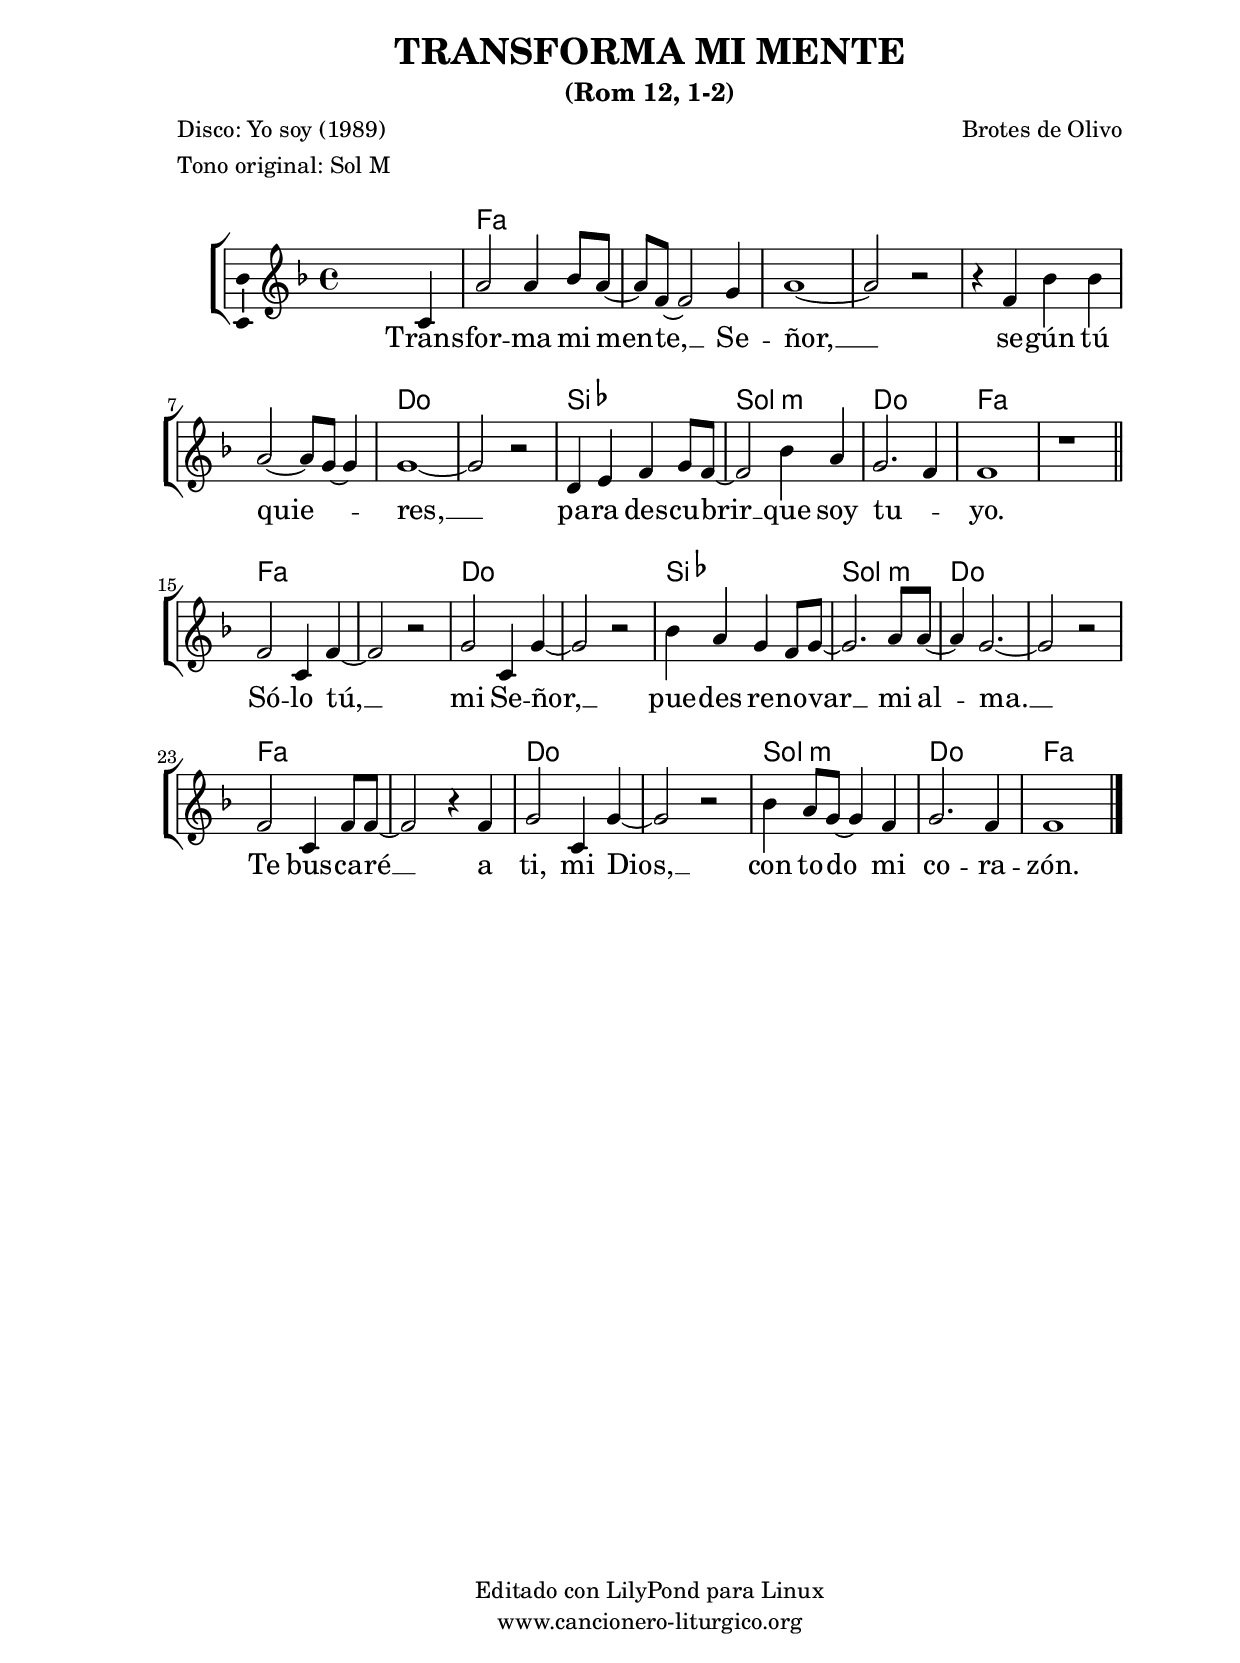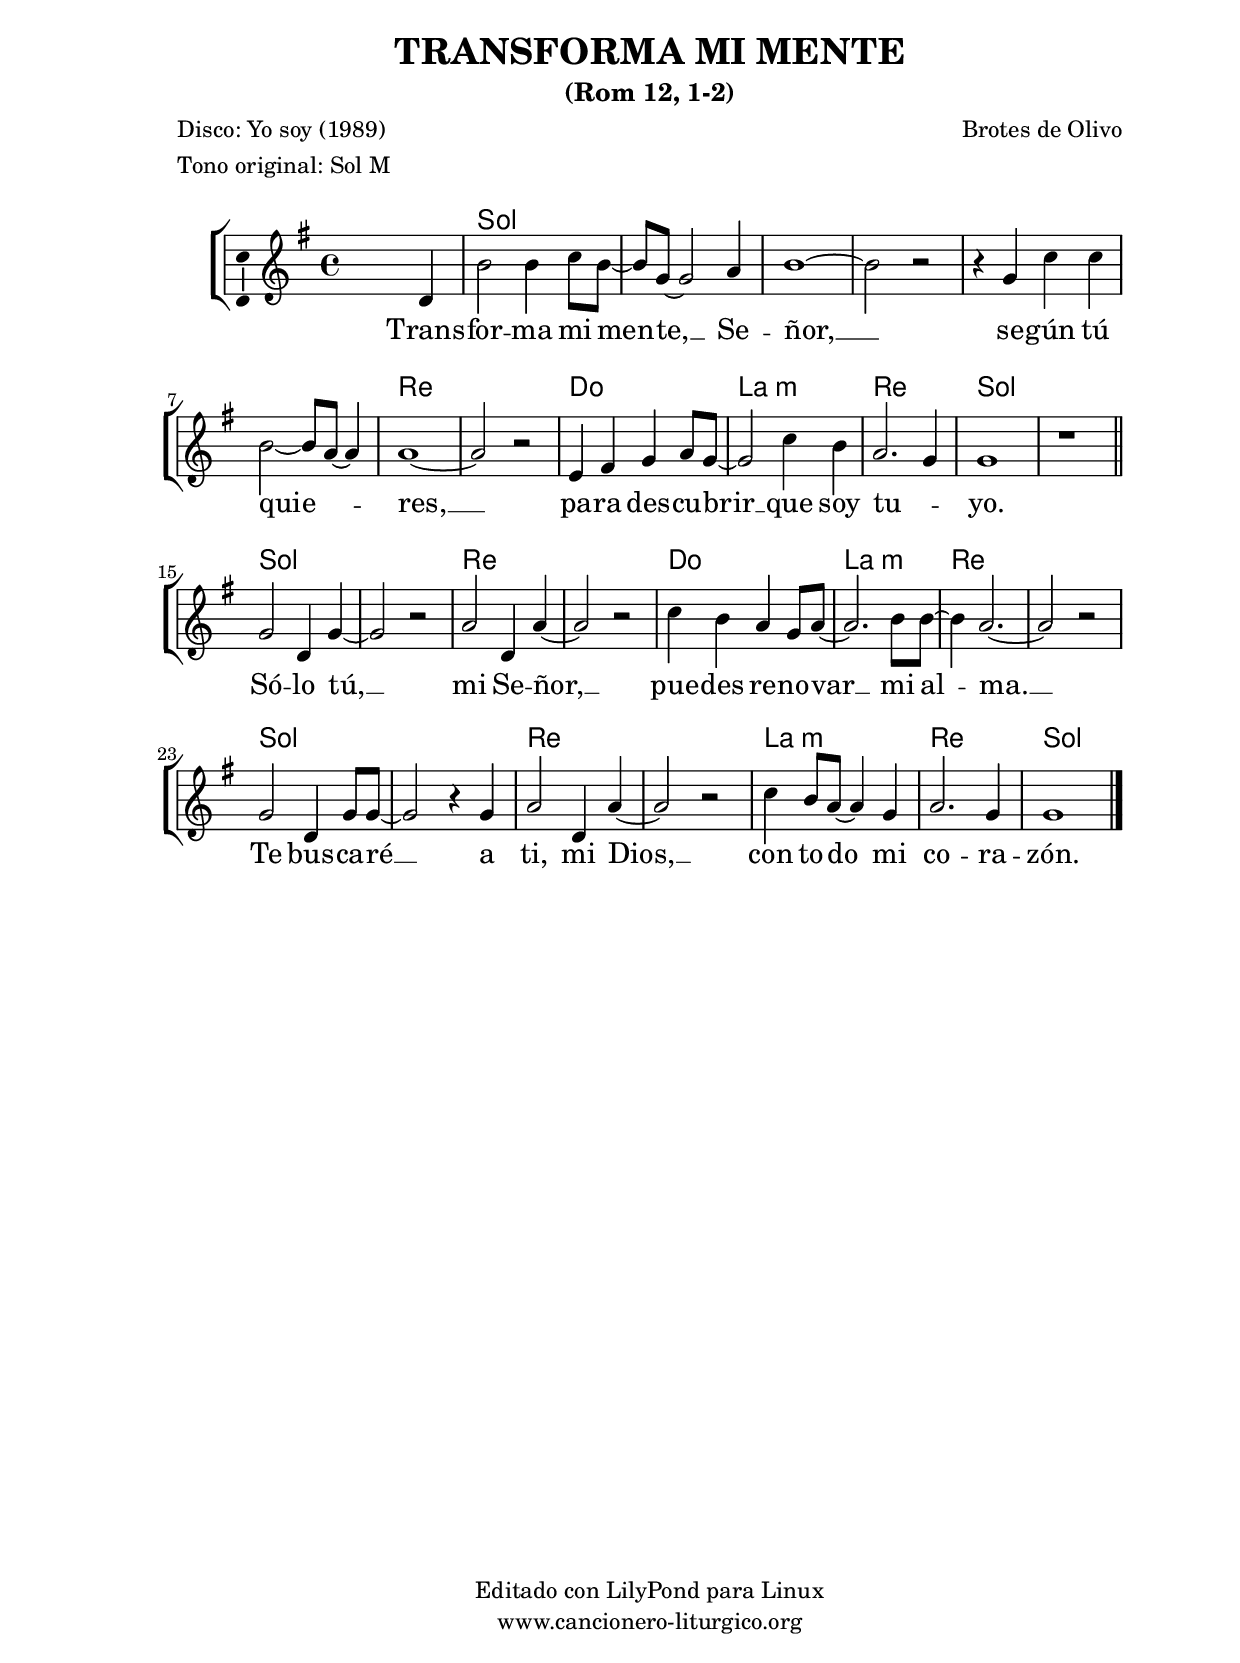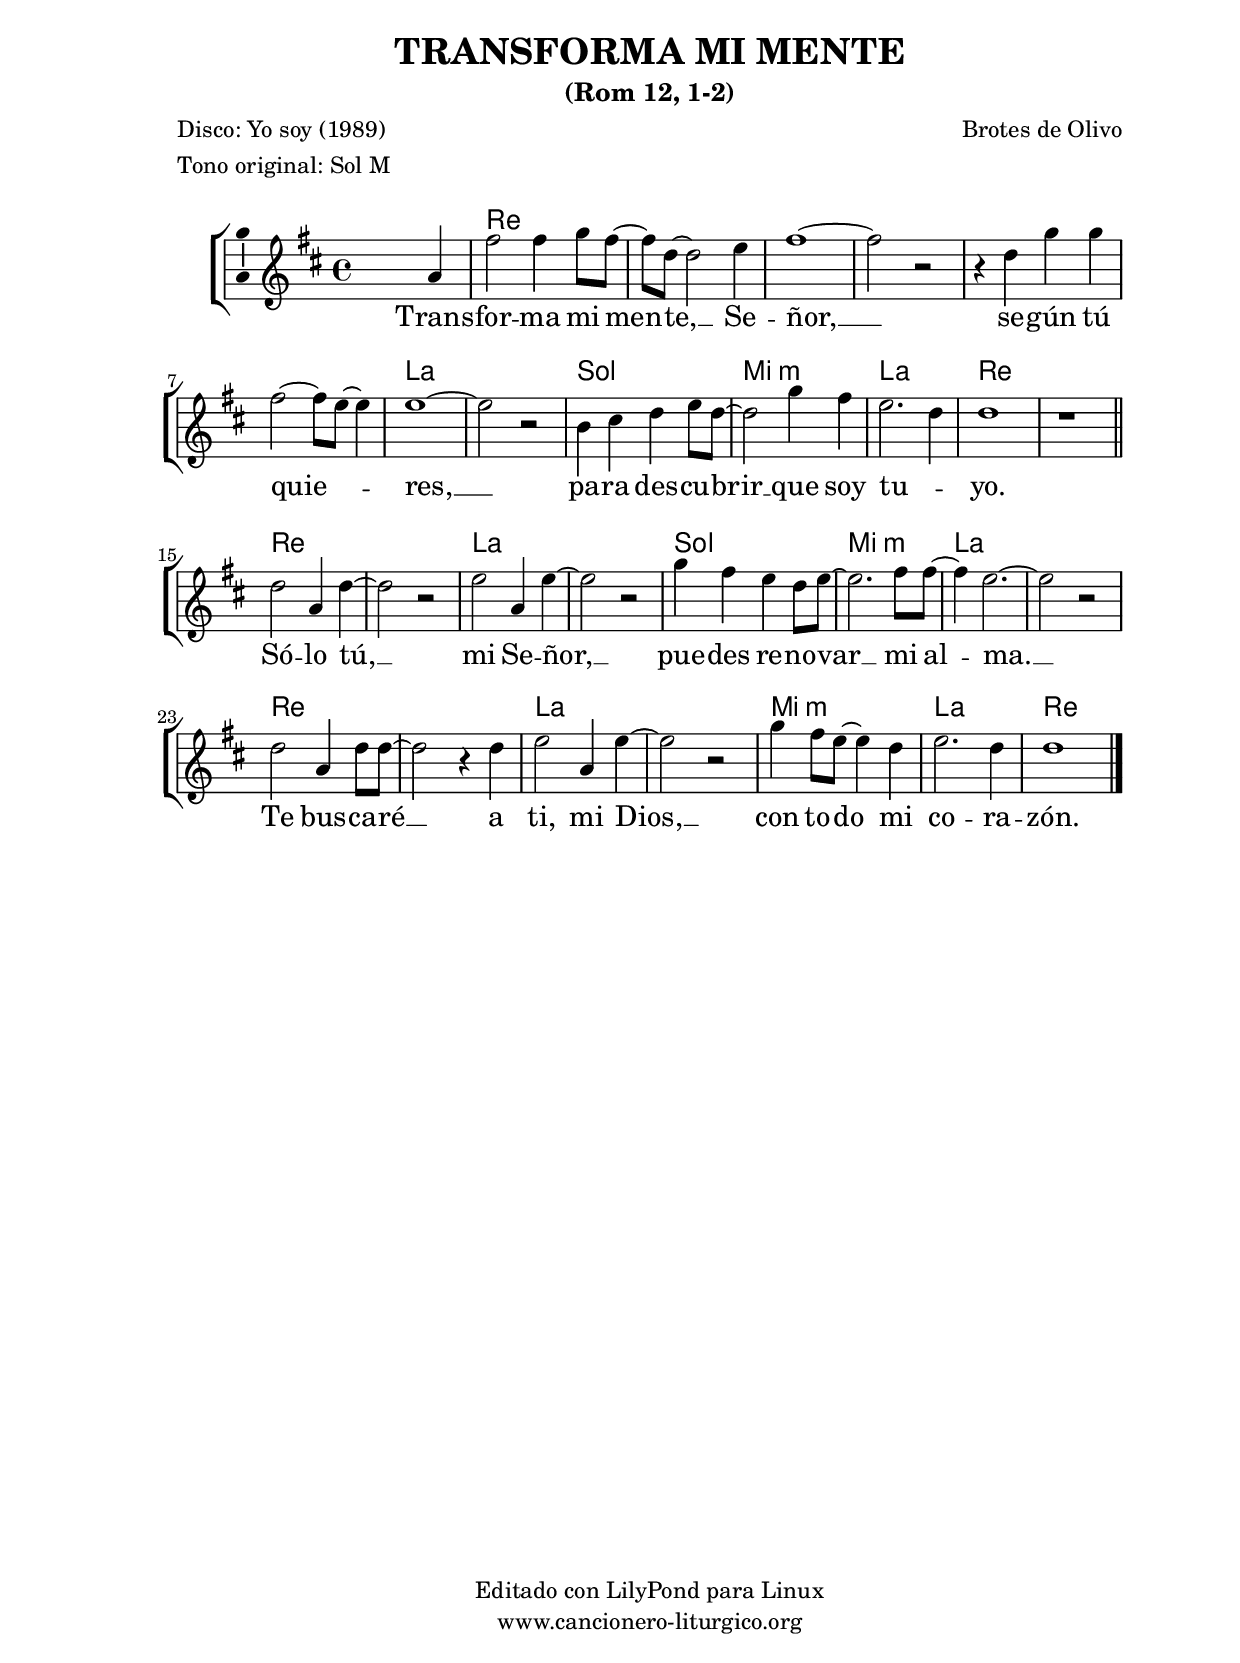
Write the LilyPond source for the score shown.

%
%para convertir .midi en .wav:
%timidity filename.midi -Ow -o finename.wav
%
%
%Para convertir de .wav a .mp3:
%lame -h -m j filename.wav
%
%
%para escuchar el midi:
%timidity nombrefichero.midi
%


%versión de lilypond para la que se ha escrito esta partitura:
\version "2.16.0"

	%Tamaño papel
	#(set-default-paper-size "a4")
	%Tamaño partitura
	#(set-global-staff-size 20)
	%No responde al pulsar sobre una nota
	#(ly:set-option 'point-and-click #f)

%parámetros del encabezamiento:
\header {
	title = "TRANSFORMA MI MENTE"
	subtitle = "(Rom 12, 1-2)"
	composer = "Brotes de Olivo"
	poet = "Disco: Yo soy (1989)"
	meter = "Tono original: Sol M"
	arranger = ""
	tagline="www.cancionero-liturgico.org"
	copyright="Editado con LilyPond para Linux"
	}

%parámetros asociados al papel:
\paper  {
	oddHeaderMarkup = \markup {\fill-line { \on-the-fly #not-first-page \fromproperty #'header:title \on-the-fly #not-first-page \fromproperty #'header:composer }}
	evenHeaderMarkup = \markup {\fill-line { \fromproperty #'header:composer \fromproperty #'header:title }}
	#(set-paper-size "a4")
	print-page-number = ##f
	first-page-number = 1
	print-first-page-number = ##f
%	head-separation = 3.0 \cm
	top-margin = 2.0 \cm
	bottom-margin = 0.5\cm
%%%	bottom-margin = -2.0\cm
	left-margin = 3.0 \cm
	line-width = 16.0 \cm 
	indent = 8\mm
	interscoreline = 2.\mm
	between-system-space = 15\mm
%	para que las partituras no llenen la hoja:
	ragged-bottom = ##t
%	idem para la última hoja:
	ragged-last-bottom = ##f
%	para que las partituras llenen el ancho del papel:
	ragged-last = ##f
	after-title-space = 2.5 \cm
%page-count=1
%system-count=8

	%Flexible Vertical Spacing
%	markup-markup-spacing =
%	#'((basic-distance . 15) (minimum-distance . 15) (padding . 3))
	markup-system-spacing =
	#'((basic-distance . 15) (minimum-distance . 15) (padding . 3))
	system-system-spacing =
	#'((basic-distance . 15) (minimum-distance . 15) (padding . 3))
	score-system-spacing =
	#'((basic-distance . 15) (minimum-distance . 15) (padding . 5))
%	top-system-spacing = % header
%	#'((basic-distance . 8) (minimum-distance . 0) (padding . 0))
%	top-markup-spacing =
%	#'((basic-distance . 20) (minimum-distance . 20) (padding . 0))
	last-bottom-spacing = % footer
	#'((basic-distance . 5) (minimum-distance . 5) (padding . 0))
%	score-markup-spacing =
%	#'((basic-distance . 16) (minimum-distance . 13) (padding . 0))

	}


%parámetros que afectan a toda la partitura:
global =  {
	%clave de sol (G):
	\clef G
	%armadura:
	\transpose g f
	\key g \major
	\tempo 4=140
	\set Score.tempoHideNote = ##t
	}


acordes = {
	\italianChords
	\chordmode {
	\transpose g f
{

s1 g s g s g s d s c a:m d g s
g1 s d s c a:m d d
g1 s d s a:m d g

	}
	}
}

melodia = 

	\transpose g f
{
	\relative c'{
	\time 4/4

s2 s4 d4
b'2 b4 c8 b~
b8 g8~g2 a4
b1~
b2 r2
r4 g4 c c
b2~b8 a8~a4
a1~
a2 r2
e4 fis g a8 g~
g2 c4 b
a2. g4
g1
r1

\bar "||"
\break

g2 d4 g4~
g2 r2
a2 d,4 a'4~
a2 r2
c4 b a g8 a~
a2. b8 b~
b4 a2.~
a2 r2

\break
g2 d4 g8 g~
g2 r4 g4
a2 d,4 a'4~
a2 r2
c4 b8 a~a4 g
a2. g4
g1

\bar "|."
	}
	}


texto = \lyricmode {
Trans -- for -- ma mi men -- te, __ Se -- ñor, __
se -- gún tú quie -- _ res, __
pa -- ra des -- cu -- brir __
que soy tu -- _ yo.

Só -- lo tú, __ mi Se -- ñor, __
pue -- des re -- no -- var __ mi al -- ma. __
Te bus -- ca -- ré __ a ti, mi Dios, __
con to -- do mi co -- ra -- zón.

	}


acordesStaff = \context ChordNames = acordesStaff <<
	\set chordChanges = ##t
	\acordes
	>>


vozStaff = \context Voice = vozStaff
\with {\consists "Ambitus_engraver"}
<<
%	\set Staff.instrumentName = ""
%	\set Staff.shortInstrumentName = ""
%	\set Staff.midiInstrument = #"clarinet"
%	\set Staff.midiInstrument = #"cello"
%	\set Staff.midiInstrument = #"flute"
	\set Staff.midiInstrument = #"electric guitar (jazz)"
%	\set Staff.midiInstrument = #"english horn"
%	\set Staff.midiInstrument = #"violin"
%	\set Staff.midiInstrument = #"glockenspiel"
	\set Staff.midiMinimumVolume = #0.7
	\set Staff.midiMaximumVolume = #0.9
	\global
	\melodia
	>>

textoStaff = \context Lyrics = textoStaff <<
	\lyricsto vozStaff \texto
	>>

\book {
	\score {
		\context ChoirStaff {
			\override StaffGroup.SystemStartBracket #'collapse-height = #1
			\override Score.SystemStartBar #'collapse-height = #1
			<<
			\acordesStaff
			\vozStaff
			\textoStaff
			>>
			}
		\layout {
	    		\context {
				\Lyrics
				\override LyricText #'font-size = #2
				}
	   		 \context {
				\Score
				\override StaffSymbol #'staff-space = #(magstep +3)
				}
			}
		}
	\score {
		\unfoldRepeats
		\context ChoirStaff {
			<<
			\acordesStaff
			\vozStaff
			>>
			}
		\midi {
	  		\context {
	  			\Score
				tempoWholesPerMinute = #(ly:make-moment 70 4)
				}
			}
		}
	}



#(define output-suffix "C")
\book {
	\score {
		\context ChoirStaff {
			\override StaffGroup.SystemStartBracket #'collapse-height = #1
			\override Score.SystemStartBar #'collapse-height = #1
\transpose c d
			<<
			\acordesStaff
			\vozStaff
			\textoStaff
			>>
			}
		\layout {
	    		\context {
				\Lyrics
				\override LyricText #'font-size = #2
				}
	   		 \context {
				\Score
				\override StaffSymbol #'staff-space = #(magstep +3)
				}
			}
		}
	}

#(define output-suffix "S")
\book {
	\score {
		\context ChoirStaff {
			\override StaffGroup.SystemStartBracket #'collapse-height = #1
			\override Score.SystemStartBar #'collapse-height = #1
\transpose c a
			<<
			\acordesStaff
			\vozStaff
			\textoStaff
			>>
			}
		\layout {
	    		\context {
				\Lyrics
				\override LyricText #'font-size = #2
				}
	   		 \context {
				\Score
				\override StaffSymbol #'staff-space = #(magstep +3)
				}
			}
		}
	}


